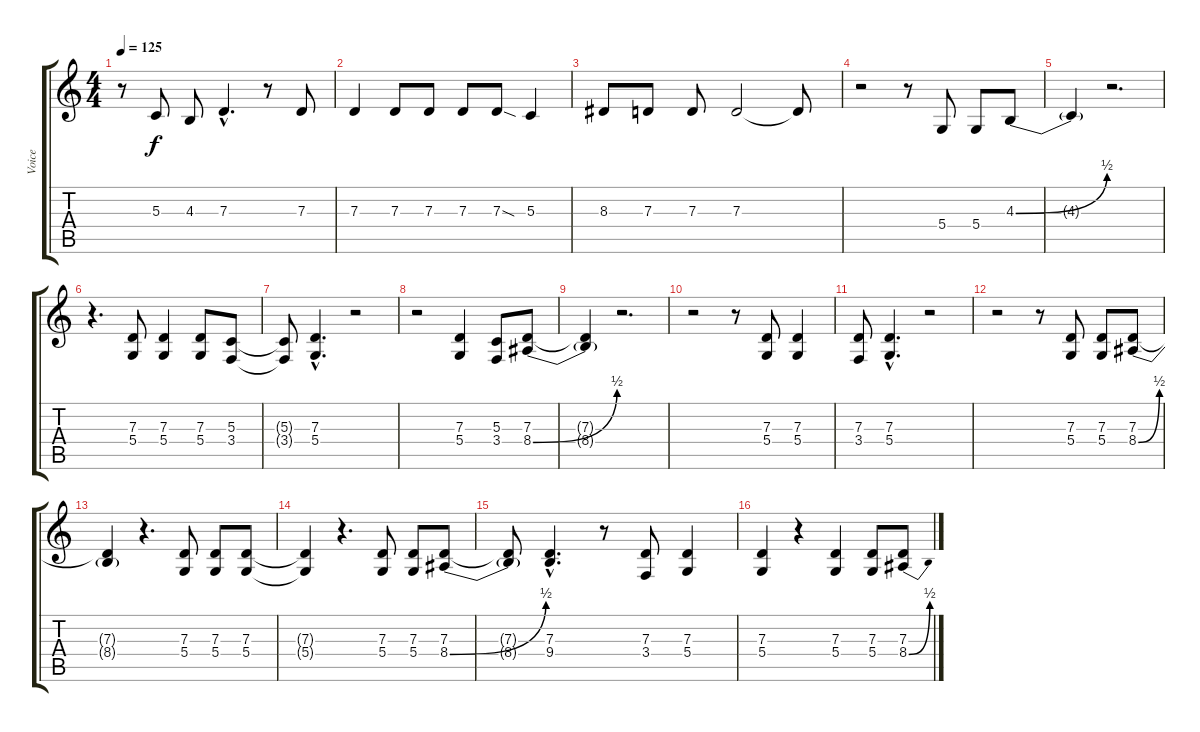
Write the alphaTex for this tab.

\track ("Voice" "Voice") {instrument shanai}
\staff {score tabs}
\tuning (E4 B3 G3 D3 A2 E2) {hide}
\ts (4 4)
\tempo 125
\clef g2
\ks c
r.8{dy f} 5.3.8 4.3.8 7.3{hac}.4{d} r.8 7.3.8 |
7.3.4 7.3.8 7.3.8 7.3.8 7.3{sod}.8 5.3.4 |
8.3.8 7.3.8 7.3.8 7.3.2 7.3{t}.8 |
r.2 r.8 5.4.8 5.4.8 4.3{be (bend 0 0 60 2)}.8 |
4.3{t}.4 r.2{d} |
r.4{d} (7.3 5.4).8 (7.3 5.4).4 (7.3 5.4).8 (5.3 3.4).8 |
(5.3{t} 3.4{t}).8 (7.3{hac} 5.4{hac}).4{d} r.2 |
r.2 (7.3 5.4).4 (5.3 3.4).8 (7.3 8.4{be (bend 0 0 60 2)}).8 |
(7.3{t} 8.4{t}).4 r.2{d} |
r.2 r.8 (7.3 5.4).8 (7.3 5.4).4 |
(7.3 3.4).8 (7.3{hac} 5.4{hac}).4{d} r.2 |
r.2 r.8 (7.3 5.4).8 (7.3 5.4).8 (7.3 8.4{be (bend 0 0 60 2)}).8 |
(7.3{t} 8.4{t}).4 r.4{d} (7.3 5.4).8 (7.3 5.4).8 (7.3 5.4).8 |
(7.3{t} 5.4{t}).4 r.4{d} (7.3 5.4).8 (7.3 5.4).8 (7.3 8.4{be (bend 0 0 60 2)}).8 |
(7.3{t} 8.4{t}).8 (7.3{hac} 9.4{hac}).4{d} r.8 (7.3 3.4).8 (7.3 5.4).4 |
(7.3 5.4).4 r.4 (7.3 5.4).4 (7.3 5.4).8 (7.3 8.4{be (bend 0 0 60 2)}).8
